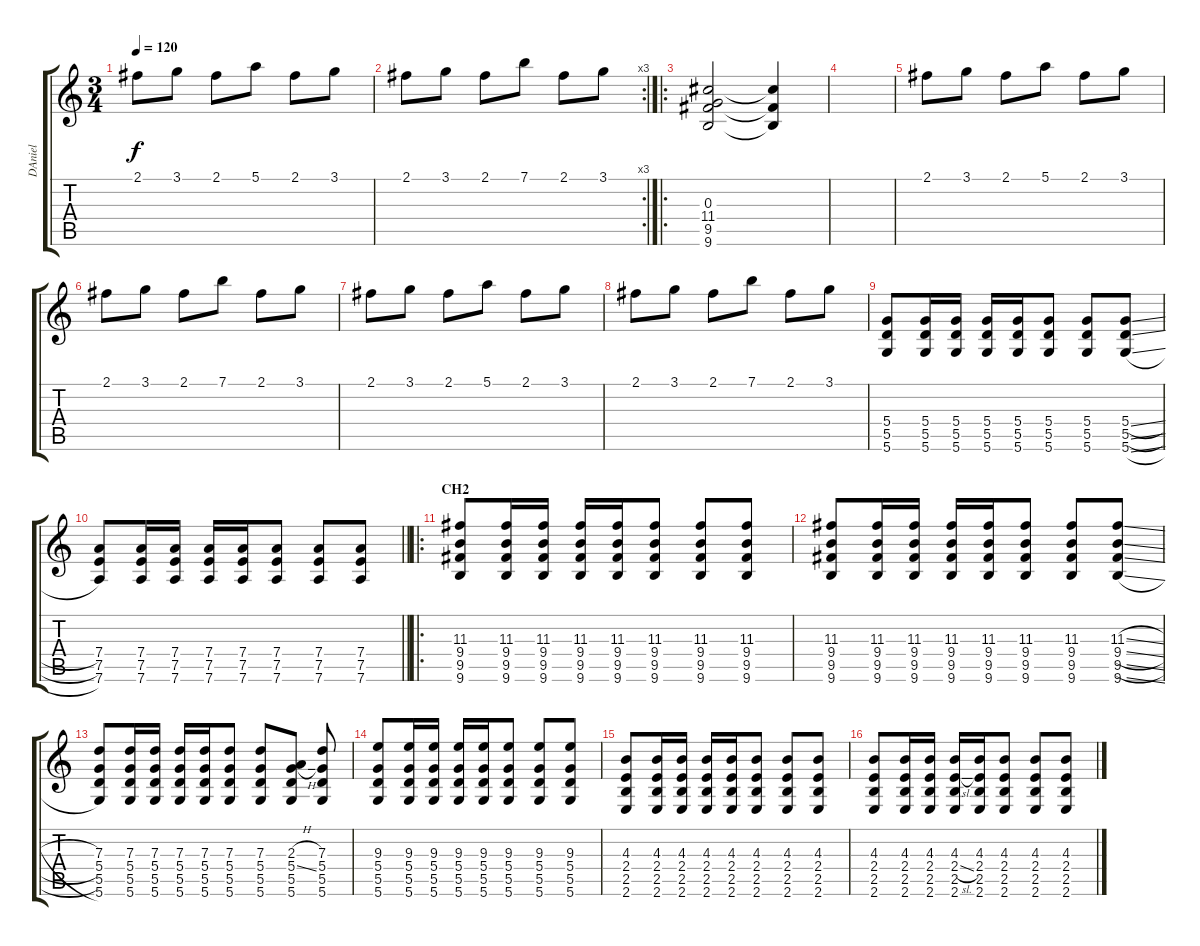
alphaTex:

\track ("DAniel" "DAniel") {instrument distortionguitar}
\staff {score tabs}
\tuning (E4 B3 G3 D3 A2 D2) {hide}
\ts (3 4)
\tempo 120
\clef g2
\ks c
2.1.8{dy f} 3.1.8 2.1.8 5.1.8 2.1.8 3.1.8 |
\rc 3
2.1.8 3.1.8 2.1.8 7.1.8 2.1.8 3.1.8 |
\ro
(0.3 11.4 9.5 9.6).2 (11.4{t} 9.5{t} 9.6{t}).4 |
|
2.1.8 3.1.8 2.1.8 5.1.8 2.1.8 3.1.8 |
2.1.8 3.1.8 2.1.8 7.1.8 2.1.8 3.1.8 |
2.1.8 3.1.8 2.1.8 5.1.8 2.1.8 3.1.8 |
2.1.8 3.1.8 2.1.8 7.1.8 2.1.8 3.1.8 |
(5.4 5.5 5.6).8{volume 16} (5.4 5.5 5.6).16 (5.4 5.5 5.6).16 (5.4 5.5 5.6).16 (5.4 5.5 5.6).16 (5.4 5.5 5.6).8 (5.4 5.5 5.6).8 (5.4{sl} 5.5{sl} 5.6{sl}).8 |
\barLineRight lightlight
(7.4 7.5 7.6).8 (7.4 7.5 7.6).16 (7.4 7.5 7.6).16 (7.4 7.5 7.6).16 (7.4 7.5 7.6).16 (7.4 7.5 7.6).8 (7.4 7.5 7.6).8 (7.4 7.5 7.6).8 |
\ro
\section ("" "CH2")
(11.3 9.4 9.5 9.6).8 (11.3 9.4 9.5 9.6).16 (11.3 9.4 9.5 9.6).16 (11.3 9.4 9.5 9.6).16 (11.3 9.4 9.5 9.6).16 (11.3 9.4 9.5 9.6).8 (11.3 9.4 9.5 9.6).8 (11.3 9.4 9.5 9.6).8 |
(11.3 9.4 9.5 9.6).8 (11.3 9.4 9.5 9.6).16 (11.3 9.4 9.5 9.6).16 (11.3 9.4 9.5 9.6).16 (11.3 9.4 9.5 9.6).16 (11.3 9.4 9.5 9.6).8 (11.3 9.4 9.5 9.6).8 (11.3{sl} 9.4{sl} 9.5{sl} 9.6{sl}).8 |
(7.3 5.4 5.5 5.6).8 (7.3 5.4 5.5 5.6).16 (7.3 5.4 5.5 5.6).16 (7.3 5.4 5.5 5.6).16 (7.3 5.4 5.5 5.6).16 (7.3 5.4 5.5 5.6).8 (7.3 5.4 5.5 5.6).8 (2.3{h} 5.4{sl} 5.5 5.6).8 (7.3 5.4 5.5 5.6).8 |
(9.3 5.4 5.5 5.6).8 (9.3 5.4 5.5 5.6).16 (9.3 5.4 5.5 5.6).16 (9.3 5.4 5.5 5.6).16 (9.3 5.4 5.5 5.6).16 (9.3 5.4 5.5 5.6).8 (9.3 5.4 5.5 5.6).8 (9.3 5.4 5.5 5.6).8 |
(4.3 2.4 2.5 2.6).8 (4.3 2.4 2.5 2.6).16 (4.3 2.4 2.5 2.6).16 (4.3 2.4 2.5 2.6).16 (4.3 2.4 2.5 2.6).16 (4.3 2.4 2.5 2.6).8 (4.3 2.4 2.5 2.6).8 (4.3 2.4 2.5 2.6).8 |
(4.3 2.4 2.5 2.6).8 (4.3 2.4 2.5 2.6).16 (4.3 2.4 2.5 2.6).16 (4.3 2.4{sl} 2.5 2.6).16 (4.3 2.4 2.5 2.6).16 (4.3 2.4 2.5 2.6).8 (4.3 2.4 2.5 2.6).8 (4.3{sl} 2.4{sl} 2.5{sl} 2.6{sl}).8
